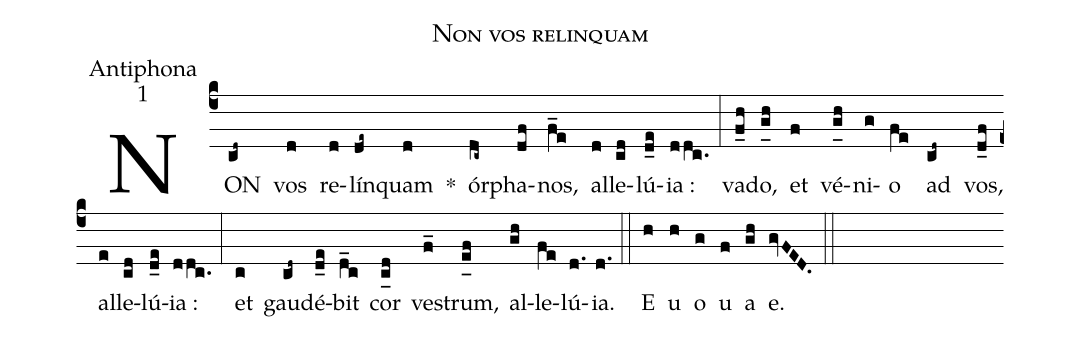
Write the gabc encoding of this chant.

name:Non vos relinquam;
office-part:Antiphona;
mode:1;
%%
(c4) NON(cd~) vos(d) re(d)lín(de~)quam(d) *() ór(dc~)pha(df)nos,(f_e) al(d)le(cd)lú(d_e){ia} :(ddc.) (:) va(f_h)do,(g_[uh:l]h) et(f) vé(g_[uh:l]h)ni(g)o(fe) ad(cd~) vos,(d_f) al(e)le(cd)lú(d_e){ia} :(ddc.) (:) et(c) gau(cd~)dé(d_e)bit(d_c) cor(c_[ll:1]d) ve(f_)strum,(e_[uh:l]f) al(gh)le(fe)lú(d.){ia}.(d.) (::) <eu>E(h) u(h) o(g) u(f) a(gh) e.</eu>(gvFED.) (::)
